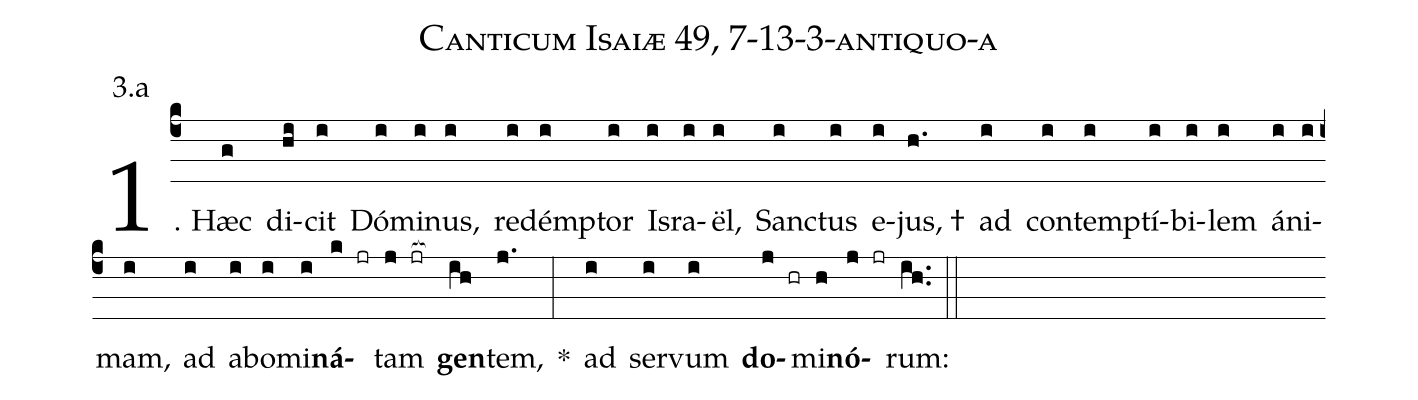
name: Canticum Isaiæ 49, 7-13-3-antiquo-a;
annotation: 3.a;
%%
(c4)1. Hæc(g) di(hi)cit(i) Dó(i)mi(i)nus,(i) red(i)émp(i)tor(i) Is(i)ra(i)ël,(i) Sanc(i)tus(i) e(i)jus, †(h.) ad(i) con(i)temp(i)tí(i)bi(i)lem(i) á(i)ni(i)mam,(i) ad(i) ab(i)o(i)mi(i)<b>ná</b>(k jr)tam(j jr[ocb:1{]) <b>gen</b>(ih[ocb:0}])tem,(j.) *(:) ad(i) ser(i)vum(i) <b>do</b>(j hr)mi(h)<b>nó</b>(j jr)rum:(ih..) (::)
